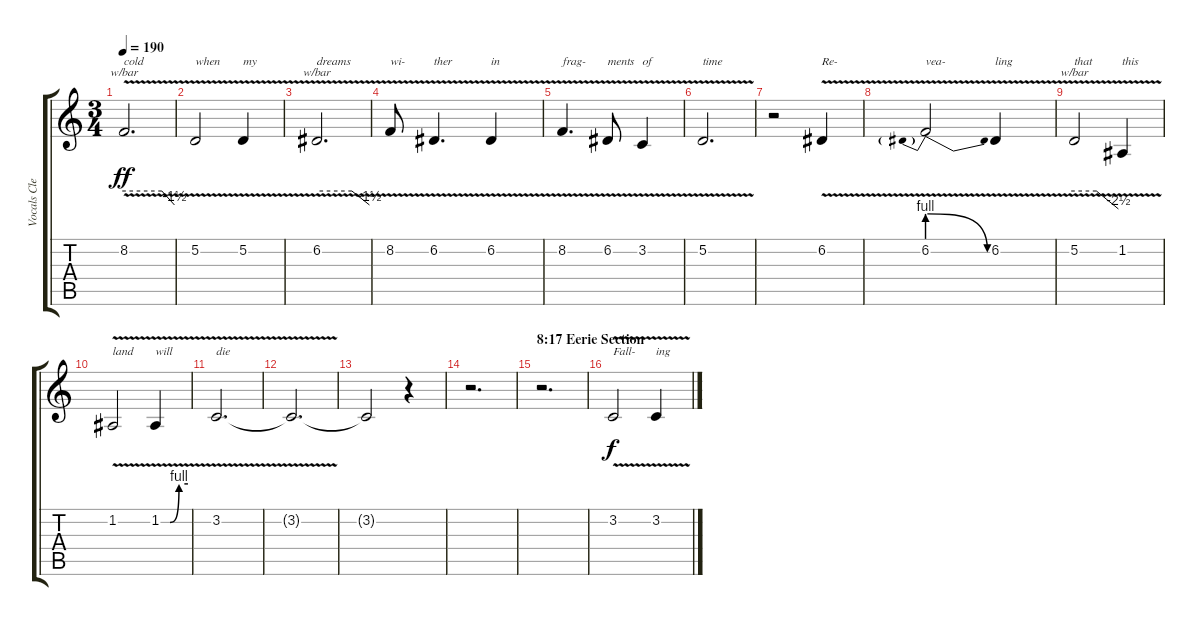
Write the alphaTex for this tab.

\track ("Vocals Clean (Jari)" "Vocals Cle") {instrument altosax}
\staff {score tabs}
\tuning (D4 A3 F3 C3 G2 C2) {hide}
\ts (3 4)
\tempo 190
\clef g2
\ks c
8.2{v}.2{d tbe (custom default 0 0 45 0 60 -6) txt "cold" dy ff} |
5.2{v}.2{txt "when"} 5.2{v}.4{txt "my"} |
6.2{v}.2{d tbe (custom default 0 0 40 0 60 -6) txt "dreams"} |
8.2{v}.8{txt "wi-"} 6.2{v}.4{d txt "ther"} 6.2{v}.4{txt "in"} |
8.2{v}.4{d txt "frag-"} 6.2{v}.8{txt "ments"} 3.2{v}.4{txt "of"} |
5.2{v}.2{d txt "time"} |
r.2 6.2{v}.4{txt "Re-"} |
6.2{be (prebendrelease 0 4 60 0) v}.2{txt "vea-"} 6.2{v}.4{txt "ling"} |
5.2{v}.2{tbe (custom default 0 0 30 0 60 -10) txt "that"} 1.2{v}.4{txt "this"} |
1.2{v}.2{txt "land"} 1.2{be (custom 0 0 20 0 40 4 60 4) v}.4{txt "will"} |
3.2{v}.2{d txt "die"} |
3.2{t}.2{d} |
3.2{t}.2 r.4 |
r.2{d} |
\section ("" "8:17 Eerie Section")
r.2{d} |
3.2{v}.2{txt "Fall-" dy f} 3.2{v}.4{txt "ing"}
